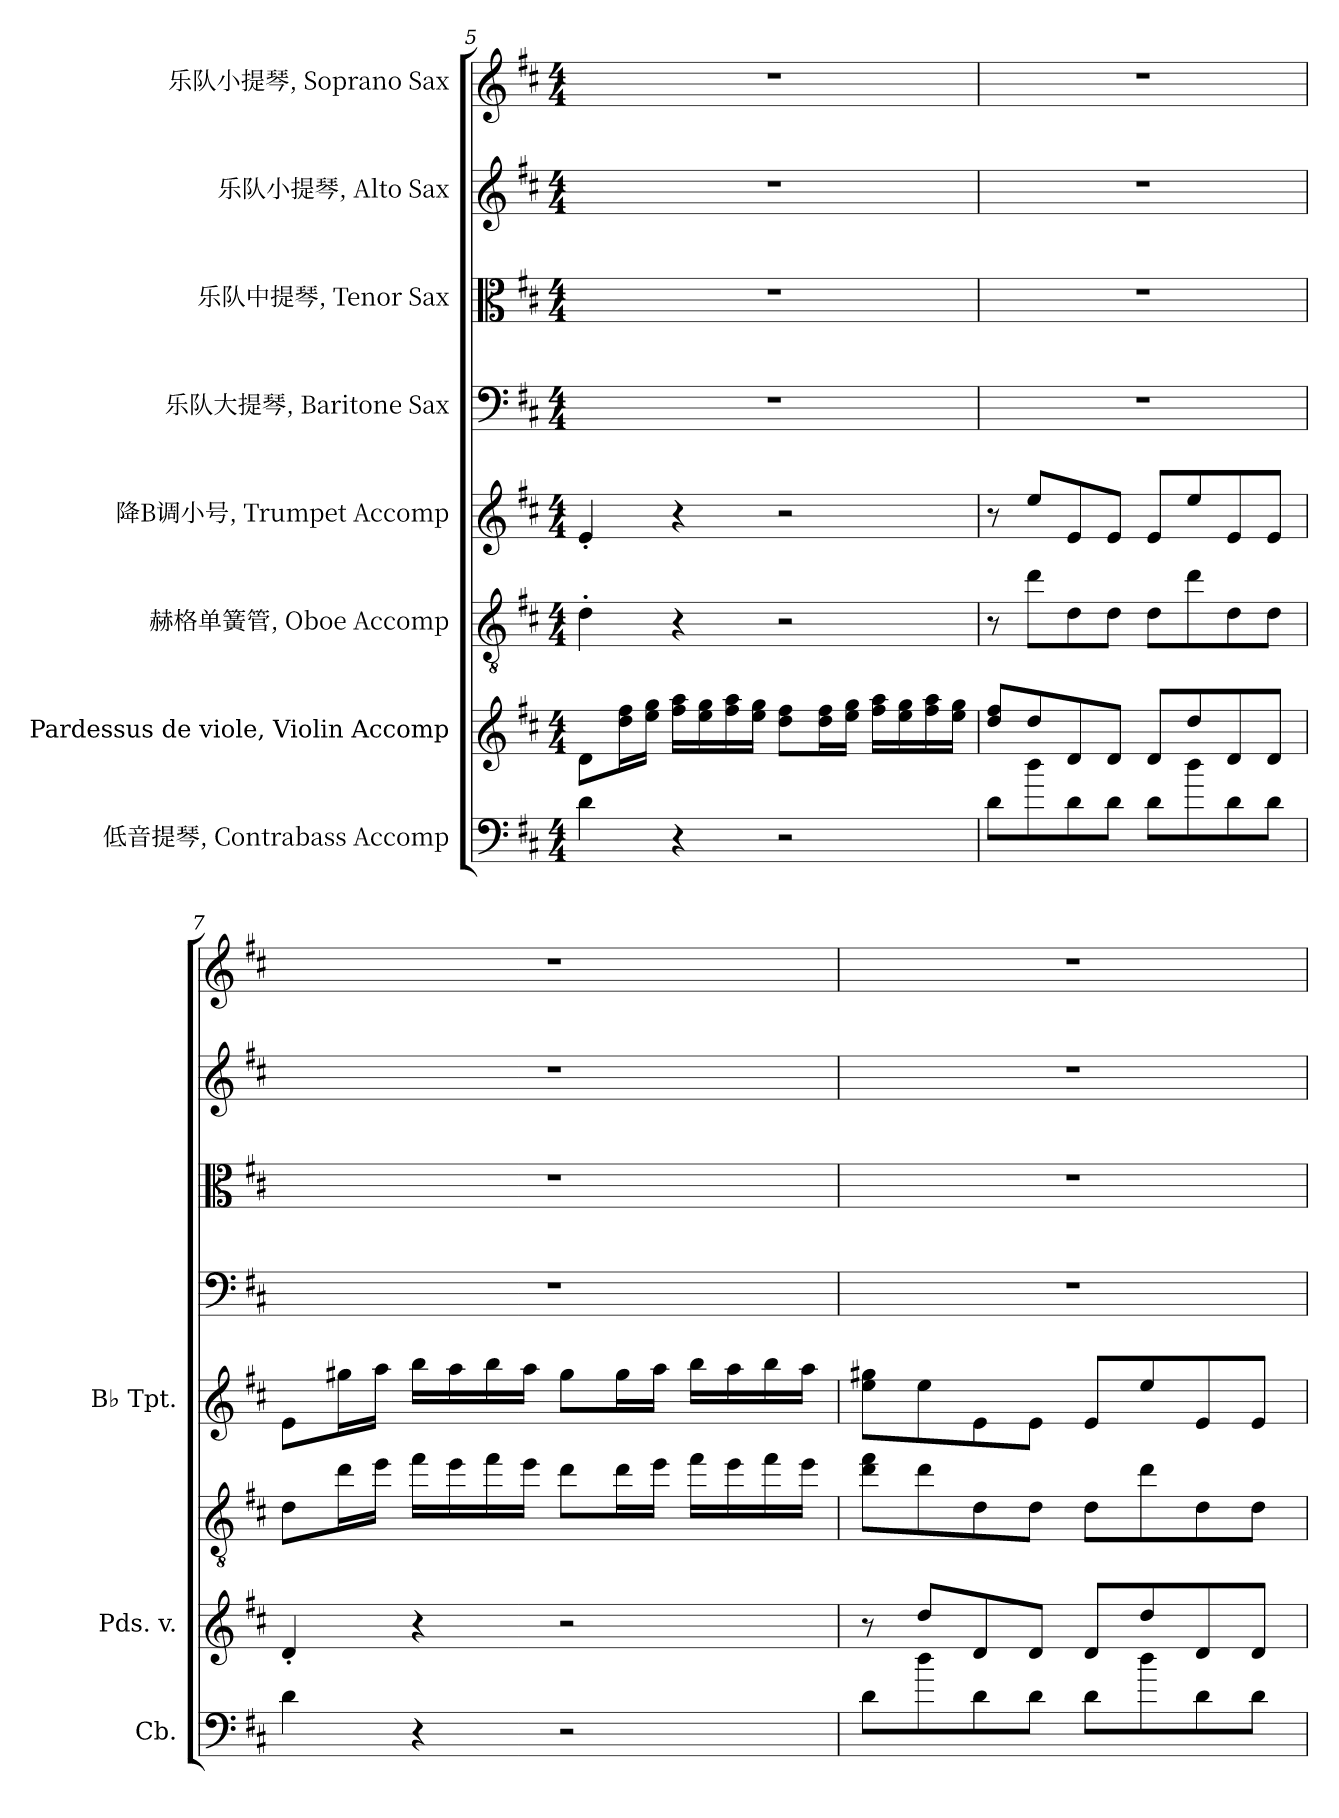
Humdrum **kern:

**kern	**kern	**kern	**kern	**kern	**kern	**kern	**kern
*part8	*part7	*part6	*part5	*part4	*part3	*part2	*part1
*staff8	*staff7	*staff6	*staff5	*staff4	*staff3	*staff2	*staff1
*I"低音提琴, Contrabass Accomp	*I"Pardessus de viole, Violin Accomp	*I"赫格单簧管, Oboe Accomp	*I"降B调小号, Trumpet Accomp	*I"乐队大提琴, Baritone Sax	*I"乐队中提琴, Tenor Sax	*I"乐队小提琴, Alto Sax	*I"乐队小提琴, Soprano Sax
*I'Cb.	*I'Pds. v.	*	*I'B♭ Tpt.	*	*	*	*
*clefF4	*clefG2	*clefGv2	*clefG2	*clefF4	*clefC3	*clefG2	*clefG2
*ITrd7c12	*	*	*ITrd1c2	*	*	*	*
*k[f#c#]	*k[f#c#]	*k[f#c#]	*k[]	*k[f#c#]	*k[f#c#]	*k[f#c#]	*k[f#c#]
*M4/4	*M4/4	*M4/4	*M4/4	*M4/4	*M4/4	*M4/4	*M4/4
=5	=5	=5	=5	=5	=5	=5	=5
4D\	8d\L	4d'\	4d'/	1r	1r	1r	1r
.	16dd\ 16ff#\L	.	.	.	.	.	.
.	16ee\ 16gg\JJ	.	.	.	.	.	.
4r	16ff#\ 16aa\LL	4r	4r	.	.	.	.
.	16ee\ 16gg\	.	.	.	.	.	.
.	16ff#\ 16aa\	.	.	.	.	.	.
.	16ee\ 16gg\JJ	.	.	.	.	.	.
2r	8dd\ 8ff#\L	2r	2r	.	.	.	.
.	16dd\ 16ff#\L	.	.	.	.	.	.
.	16ee\ 16gg\JJ	.	.	.	.	.	.
.	16ff#\ 16aa\LL	.	.	.	.	.	.
.	16ee\ 16gg\	.	.	.	.	.	.
.	16ff#\ 16aa\	.	.	.	.	.	.
.	16ee\ 16gg\JJ	.	.	.	.	.	.
=6	=6	=6	=6	=6	=6	=6	=6
8D\L	8dd/ 8ff#/L	8r	8r	1r	1r	1r	1r
8d\	8dd/	8dd\L	8dd/L	.	.	.	.
8D\	8d/	8d\	8d/	.	.	.	.
8D\J	8d/J	8d\J	8d/J	.	.	.	.
8D\L	8d/L	8d\L	8d/L	.	.	.	.
8d\	8dd/	8dd\	8dd/	.	.	.	.
8D\	8d/	8d\	8d/	.	.	.	.
8D\J	8d/J	8d\J	8d/J	.	.	.	.
!!LO:PB:g=z
=7	=7	=7	=7	=7	=7	=7	=7
4D\	4d'/	8d\L	8d\L	1r	1r	1r	1r
.	.	16dd\L	16ff#X\L	.	.	.	.
.	.	16ee\JJ	16gg\JJ	.	.	.	.
4r	4r	16ff#\LL	16aa\LL	.	.	.	.
.	.	16ee\	16gg\	.	.	.	.
.	.	16ff#\	16aa\	.	.	.	.
.	.	16ee\JJ	16gg\JJ	.	.	.	.
2r	2r	8dd\L	8ff#\L	.	.	.	.
.	.	16dd\L	16ff#\L	.	.	.	.
.	.	16ee\JJ	16gg\JJ	.	.	.	.
.	.	16ff#\LL	16aa\LL	.	.	.	.
.	.	16ee\	16gg\	.	.	.	.
.	.	16ff#\	16aa\	.	.	.	.
.	.	16ee\JJ	16gg\JJ	.	.	.	.
=8	=8	=8	=8	=8	=8	=8	=8
8D\L	8r	8dd\ 8ff#\L	8dd\ 8ff#X\L	1r	1r	1r	1r
8d\	8dd/L	8dd\	8dd\	.	.	.	.
8D\	8d/	8d\	8d\	.	.	.	.
8D\J	8d/J	8d\J	8d\J	.	.	.	.
8D\L	8d/L	8d\L	8d/L	.	.	.	.
8d\	8dd/	8dd\	8dd/	.	.	.	.
8D\	8d/	8d\	8d/	.	.	.	.
8D\J	8d/J	8d\J	8d/J	.	.	.	.
=	=	=	=	=	=	=	=
*-	*-	*-	*-	*-	*-	*-	*-
